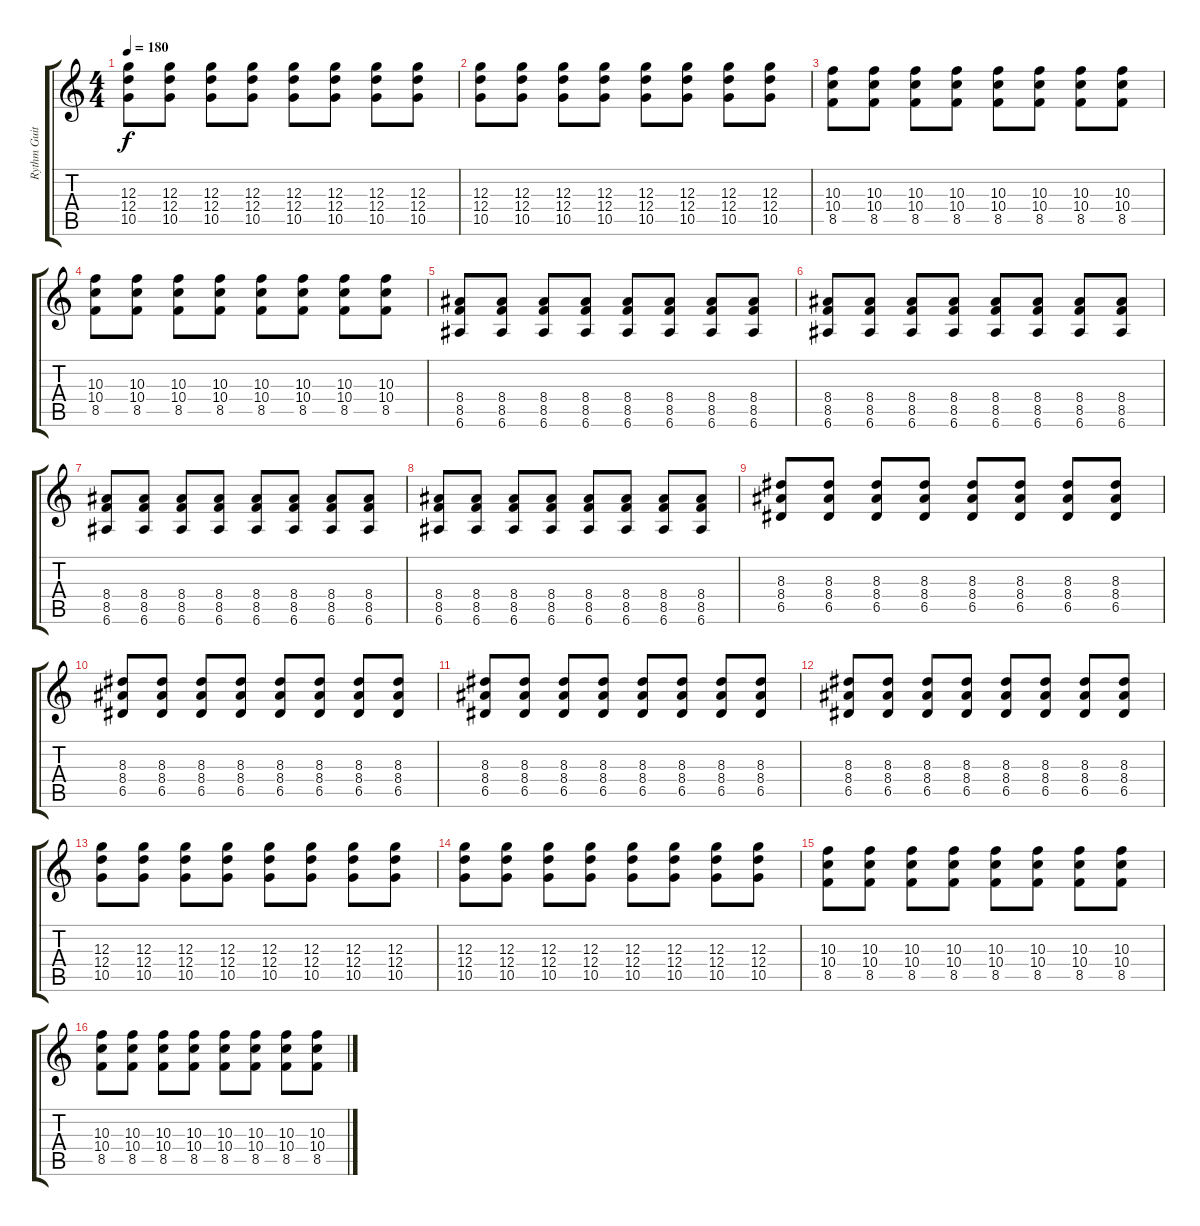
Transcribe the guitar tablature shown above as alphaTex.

\track ("Rythm Guitar" "Rythm Guit") {instrument distortionguitar}
\staff {score tabs}
\tuning (E4 B3 G3 D3 A2 E2) {hide}
\ts (4 4)
\tempo 180
\clef g2
\ks c
(12.3 12.4 10.5).8{dy f} (12.3 12.4 10.5).8 (12.3 12.4 10.5).8 (12.3 12.4 10.5).8 (12.3 12.4 10.5).8 (12.3 12.4 10.5).8 (12.3 12.4 10.5).8 (12.3 12.4 10.5).8 |
(12.3 12.4 10.5).8 (12.3 12.4 10.5).8 (12.3 12.4 10.5).8 (12.3 12.4 10.5).8 (12.3 12.4 10.5).8 (12.3 12.4 10.5).8 (12.3 12.4 10.5).8 (12.3 12.4 10.5).8 |
(10.3 10.4 8.5).8 (10.3 10.4 8.5).8 (10.3 10.4 8.5).8 (10.3 10.4 8.5).8 (10.3 10.4 8.5).8 (10.3 10.4 8.5).8 (10.3 10.4 8.5).8 (10.3 10.4 8.5).8 |
(10.3 10.4 8.5).8 (10.3 10.4 8.5).8 (10.3 10.4 8.5).8 (10.3 10.4 8.5).8 (10.3 10.4 8.5).8 (10.3 10.4 8.5).8 (10.3 10.4 8.5).8 (10.3 10.4 8.5).8 |
(8.4 8.5 6.6).8 (8.4 8.5 6.6).8 (8.4 8.5 6.6).8 (8.4 8.5 6.6).8 (8.4 8.5 6.6).8 (8.4 8.5 6.6).8 (8.4 8.5 6.6).8 (8.4 8.5 6.6).8 |
(8.4 8.5 6.6).8 (8.4 8.5 6.6).8 (8.4 8.5 6.6).8 (8.4 8.5 6.6).8 (8.4 8.5 6.6).8 (8.4 8.5 6.6).8 (8.4 8.5 6.6).8 (8.4 8.5 6.6).8 |
(8.4 8.5 6.6).8 (8.4 8.5 6.6).8 (8.4 8.5 6.6).8 (8.4 8.5 6.6).8 (8.4 8.5 6.6).8 (8.4 8.5 6.6).8 (8.4 8.5 6.6).8 (8.4 8.5 6.6).8 |
(8.4 8.5 6.6).8 (8.4 8.5 6.6).8 (8.4 8.5 6.6).8 (8.4 8.5 6.6).8 (8.4 8.5 6.6).8 (8.4 8.5 6.6).8 (8.4 8.5 6.6).8 (8.4 8.5 6.6).8 |
(8.3 8.4 6.5).8 (8.3 8.4 6.5).8 (8.3 8.4 6.5).8 (8.3 8.4 6.5).8 (8.3 8.4 6.5).8 (8.3 8.4 6.5).8 (8.3 8.4 6.5).8 (8.3 8.4 6.5).8 |
(8.3 8.4 6.5).8 (8.3 8.4 6.5).8 (8.3 8.4 6.5).8 (8.3 8.4 6.5).8 (8.3 8.4 6.5).8 (8.3 8.4 6.5).8 (8.3 8.4 6.5).8 (8.3 8.4 6.5).8 |
(8.3 8.4 6.5).8 (8.3 8.4 6.5).8 (8.3 8.4 6.5).8 (8.3 8.4 6.5).8 (8.3 8.4 6.5).8 (8.3 8.4 6.5).8 (8.3 8.4 6.5).8 (8.3 8.4 6.5).8 |
(8.3 8.4 6.5).8 (8.3 8.4 6.5).8 (8.3 8.4 6.5).8 (8.3 8.4 6.5).8 (8.3 8.4 6.5).8 (8.3 8.4 6.5).8 (8.3 8.4 6.5).8 (8.3 8.4 6.5).8 |
(12.3 12.4 10.5).8 (12.3 12.4 10.5).8 (12.3 12.4 10.5).8 (12.3 12.4 10.5).8 (12.3 12.4 10.5).8 (12.3 12.4 10.5).8 (12.3 12.4 10.5).8 (12.3 12.4 10.5).8 |
(12.3 12.4 10.5).8 (12.3 12.4 10.5).8 (12.3 12.4 10.5).8 (12.3 12.4 10.5).8 (12.3 12.4 10.5).8 (12.3 12.4 10.5).8 (12.3 12.4 10.5).8 (12.3 12.4 10.5).8 |
(10.3 10.4 8.5).8 (10.3 10.4 8.5).8 (10.3 10.4 8.5).8 (10.3 10.4 8.5).8 (10.3 10.4 8.5).8 (10.3 10.4 8.5).8 (10.3 10.4 8.5).8 (10.3 10.4 8.5).8 |
(10.3 10.4 8.5).8 (10.3 10.4 8.5).8 (10.3 10.4 8.5).8 (10.3 10.4 8.5).8 (10.3 10.4 8.5).8 (10.3 10.4 8.5).8 (10.3 10.4 8.5).8 (10.3 10.4 8.5).8
